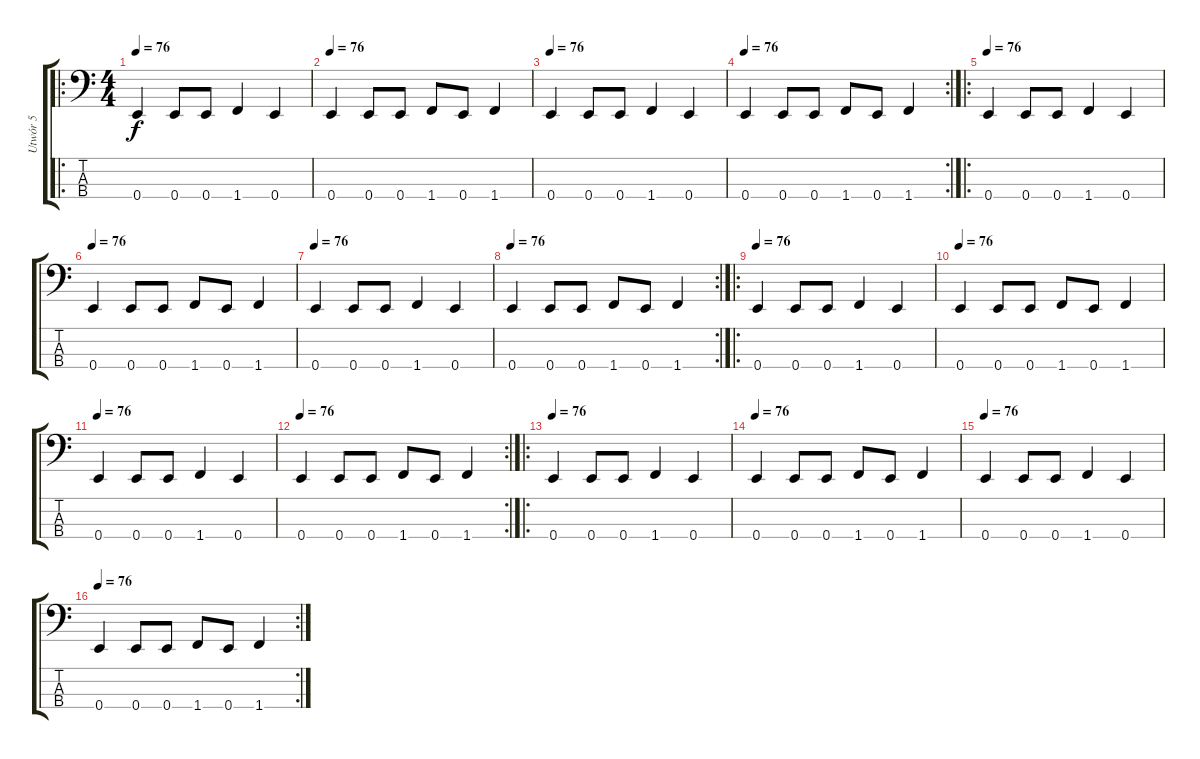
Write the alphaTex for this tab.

\track ("Utwór 5" "Utwór 5") {instrument electricbasspick}
\staff {score tabs}
\tuning (G2 D2 A1 E1) {hide}
\ro
\ts (4 4)
\tempo 76
\clef f4
\ks c
0.4.4{dy f} 0.4.8 0.4.8 1.4.4 0.4.4 |
\tempo 76
0.4.4 0.4.8 0.4.8 1.4.8 0.4.8 1.4.4 |
\tempo 76
0.4.4 0.4.8 0.4.8 1.4.4 0.4.4 |
\rc 2
\tempo 76
0.4.4 0.4.8 0.4.8 1.4.8 0.4.8 1.4.4 |
\ro
\tempo 76
0.4.4 0.4.8 0.4.8 1.4.4 0.4.4 |
\tempo 76
0.4.4 0.4.8 0.4.8 1.4.8 0.4.8 1.4.4 |
\tempo 76
0.4.4 0.4.8 0.4.8 1.4.4 0.4.4 |
\rc 2
\tempo 76
0.4.4 0.4.8 0.4.8 1.4.8 0.4.8 1.4.4 |
\ro
\tempo 76
0.4.4 0.4.8 0.4.8 1.4.4 0.4.4 |
\tempo 76
0.4.4 0.4.8 0.4.8 1.4.8 0.4.8 1.4.4 |
\tempo 76
0.4.4 0.4.8 0.4.8 1.4.4 0.4.4 |
\rc 2
\tempo 76
0.4.4 0.4.8 0.4.8 1.4.8 0.4.8 1.4.4 |
\ro
\tempo 76
0.4.4 0.4.8 0.4.8 1.4.4 0.4.4 |
\tempo 76
0.4.4 0.4.8 0.4.8 1.4.8 0.4.8 1.4.4 |
\tempo 76
0.4.4 0.4.8 0.4.8 1.4.4 0.4.4 |
\rc 2
\tempo 76
0.4.4 0.4.8 0.4.8 1.4.8 0.4.8 1.4.4
